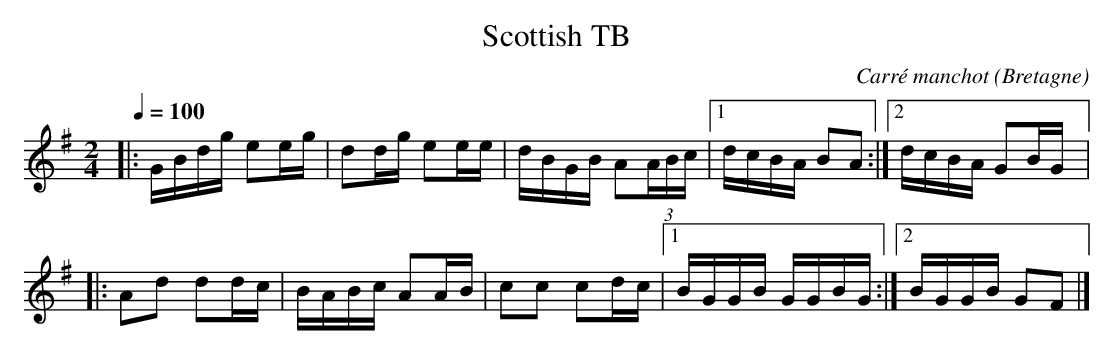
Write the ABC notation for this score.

X:1
T:Scottish TB
C:Carré manchot
O:Bretagne
M:2/4
L:1/16
Q:1/4=100
K:G
|: GBdg e2eg | d2dg e2ee | dBGB A2(3ABc |1 dcBA B2A2 :|2  dcBA G2BG |:
A2d2 d2dc | BABc A2AB | c2c2 c2dc |1 BGGB GGBG :|2 BGGB G2F2 |]
